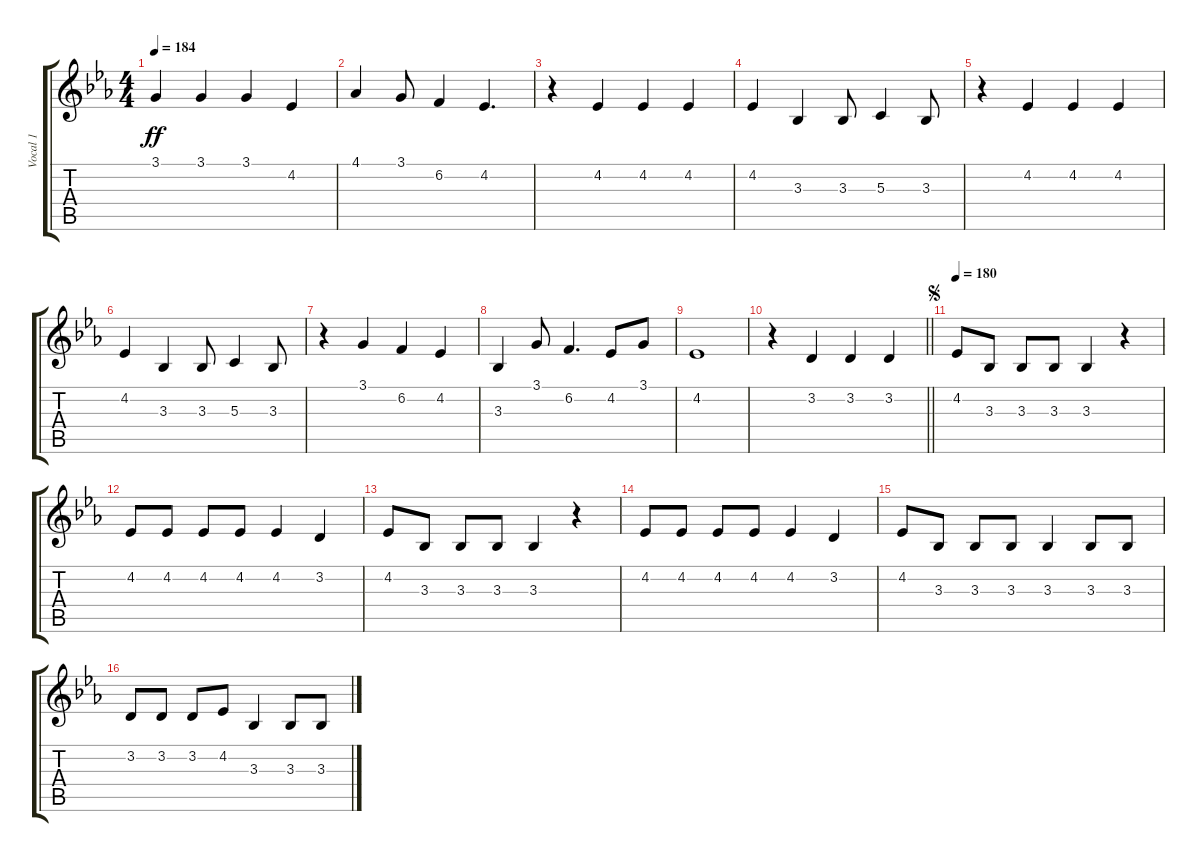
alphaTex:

\track ("Vocal 1" "Vocal 1") {instrument baritonesax}
\staff {score tabs}
\tuning (E4 B3 G3 D3 A2 E2) {hide}
\ts (4 4)
\tempo 184
\clef g2
\ks eb
3.1.4{dy ff} 3.1.4 3.1.4 4.2.4 |
4.1.4 3.1.8 6.2.4 4.2.4{d} |
r.4 4.2.4 4.2.4 4.2.4 |
4.2.4 3.3.4 3.3.8 5.3.4 3.3.8 |
r.4 4.2.4 4.2.4 4.2.4 |
4.2.4 3.3.4 3.3.8 5.3.4 3.3.8 |
r.4 3.1.4 6.2.4 4.2.4 |
3.3.4 3.1.8 6.2.4{d} 4.2.8 3.1.8 |
4.2.1 |
\barLineRight lightlight
r.4 3.2.4 3.2.4 3.2.4 |
\jump segno
\tempo 180
4.2.8 3.3.8 3.3.8 3.3.8 3.3.4 r.4 |
4.2.8 4.2.8 4.2.8 4.2.8 4.2.4 3.2.4 |
4.2.8 3.3.8 3.3.8 3.3.8 3.3.4 r.4 |
4.2.8 4.2.8 4.2.8 4.2.8 4.2.4 3.2.4 |
4.2.8 3.3.8 3.3.8 3.3.8 3.3.4 3.3.8 3.3.8 |
3.2.8 3.2.8 3.2.8 4.2.8 3.3.4 3.3.8 3.3.8
